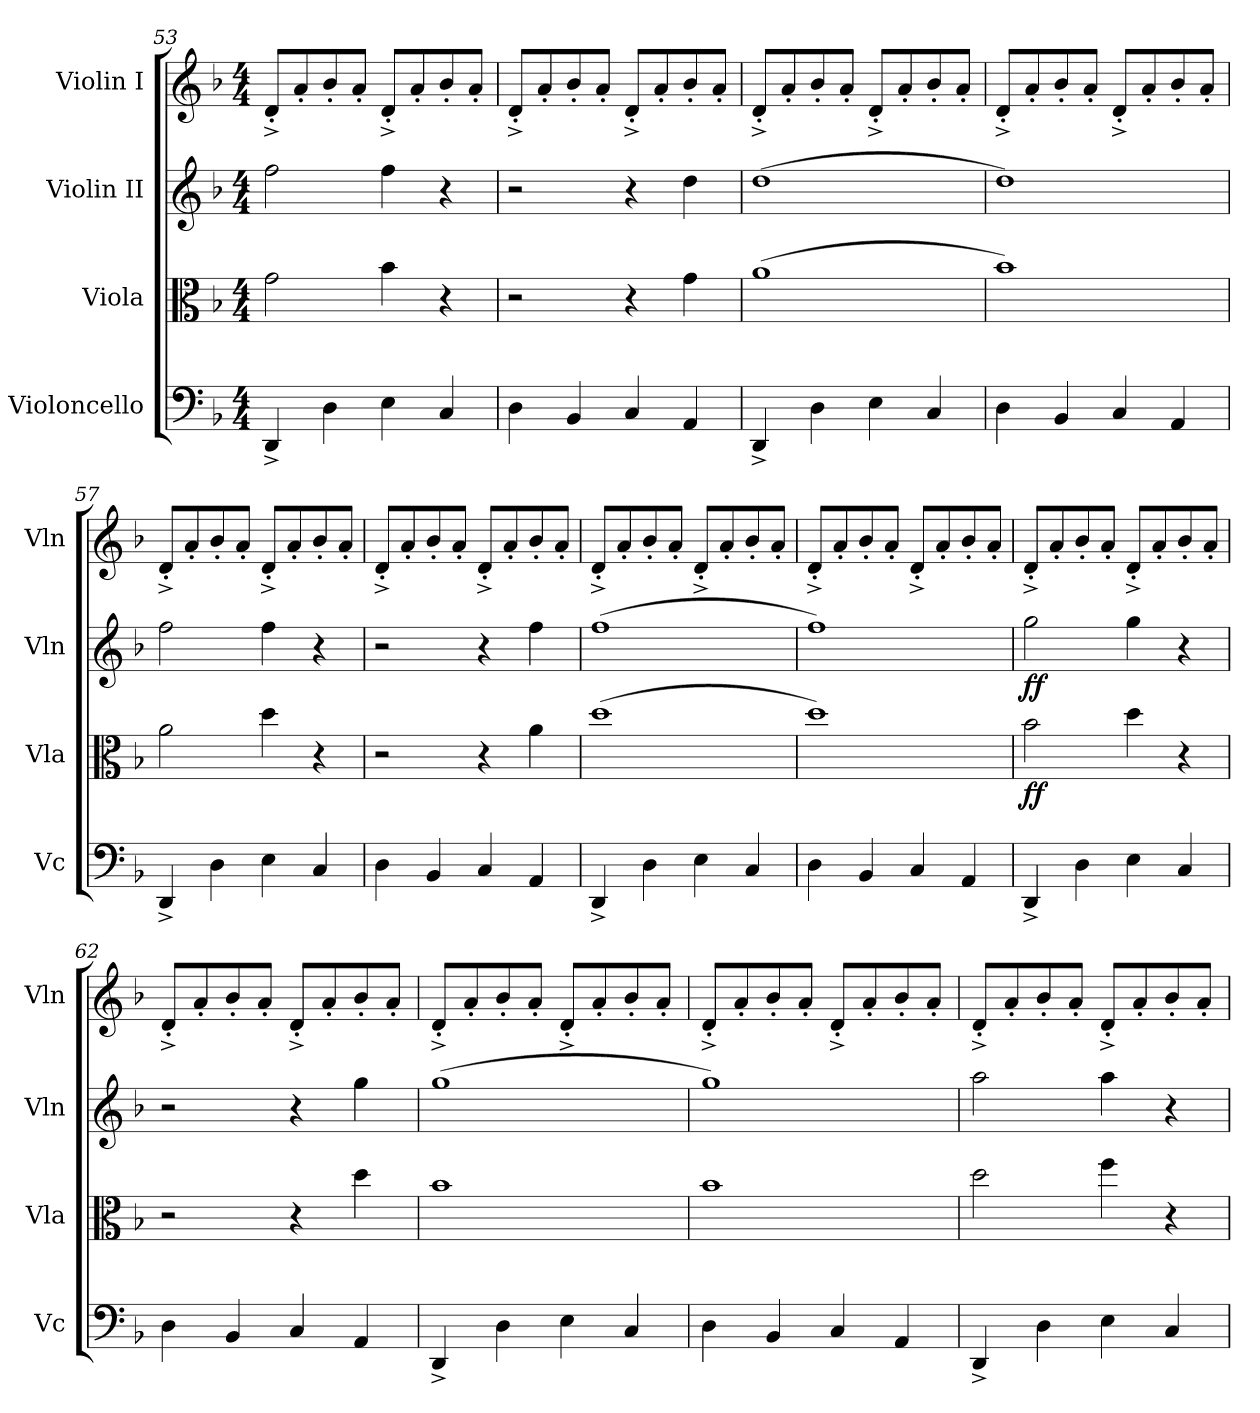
**kern	**kern	**dynam	**kern	**dynam	**kern
*part4	*part3	*part3	*part2	*part2	*part1
*staff4	*staff3	*staff3	*staff2	*staff2	*staff1
*I"Violoncello	*I"Viola	*	*I"Violin II	*	*I"Violin I
*I'Vc	*I'Vla	*	*I'Vln	*	*I'Vln
*clefF4	*clefC3	*	*clefG2	*	*clefG2
*k[b-]	*k[b-]	*	*k[b-]	*	*k[b-]
*M4/4	*M4/4	*	*M4/4	*	*M4/4
=53	=53	=53	=53	=53	=53
4DD^/	2g\	.	2ff\	.	8d'^/L
.	.	.	.	.	8a'/
4D\	.	.	.	.	8b-'/
.	.	.	.	.	8a'/J
4E\	4b-\	.	4ff\	.	8d'^/L
.	.	.	.	.	8a'/
4C/	4r	.	4r	.	8b-'/
.	.	.	.	.	8a'/J
!!LO:PB:g=z
=54	=54	=54	=54	=54	=54
4D\	2r	.	2r	.	8d'^/L
.	.	.	.	.	8a'/
4BB-/	.	.	.	.	8b-'/
.	.	.	.	.	8a'/J
4C/	4r	.	4r	.	8d'^/L
.	.	.	.	.	8a'/
4AA/	4g\	.	4dd\	.	8b-'/
.	.	.	.	.	8a'/J
=55	=55	=55	=55	=55	=55
4DD^/	(>1a	.	(>1dd	.	8d'^/L
.	.	.	.	.	8a'/
4D\	.	.	.	.	8b-'/
.	.	.	.	.	8a'/J
4E\	.	.	.	.	8d'^/L
.	.	.	.	.	8a'/
4C/	.	.	.	.	8b-'/
.	.	.	.	.	8a'/J
=56	=56	=56	=56	=56	=56
4D\	1b-)	.	1dd)	.	8d'^/L
.	.	.	.	.	8a'/
4BB-/	.	.	.	.	8b-'/
.	.	.	.	.	8a'/J
4C/	.	.	.	.	8d'^/L
.	.	.	.	.	8a'/
4AA/	.	.	.	.	8b-'/
.	.	.	.	.	8a'/J
=57	=57	=57	=57	=57	=57
4DD^/	2a\	.	2ff\	.	8d'^/L
.	.	.	.	.	8a'/
4D\	.	.	.	.	8b-'/
.	.	.	.	.	8a'/J
4E\	4dd\	.	4ff\	.	8d'^/L
.	.	.	.	.	8a'/
4C/	4r	.	4r	.	8b-'/
.	.	.	.	.	8a'/J
=58	=58	=58	=58	=58	=58
4D\	2r	.	2r	.	8d'^/L
.	.	.	.	.	8a'/
4BB-/	.	.	.	.	8b-'/
.	.	.	.	.	8a'/J
4C/	4r	.	4r	.	8d'^/L
.	.	.	.	.	8a'/
4AA/	4a\	.	4ff\	.	8b-'/
.	.	.	.	.	8a'/J
!!LO:LB:g=z
=59	=59	=59	=59	=59	=59
4DD^/	(>1dd	.	(>1ff	.	8d'^/L
.	.	.	.	.	8a'/
4D\	.	.	.	.	8b-'/
.	.	.	.	.	8a'/J
4E\	.	.	.	.	8d'^/L
.	.	.	.	.	8a'/
4C/	.	.	.	.	8b-'/
.	.	.	.	.	8a'/J
=60	=60	=60	=60	=60	=60
4D\	1dd)	.	1ff)	.	8d'^/L
.	.	.	.	.	8a'/
4BB-/	.	.	.	.	8b-'/
.	.	.	.	.	8a'/J
4C/	.	.	.	.	8d'^/L
.	.	.	.	.	8a'/
4AA/	.	.	.	.	8b-'/
.	.	.	.	.	8a'/J
=61	=61	=61	=61	=61	=61
!	!	!LO:DY:b	!	!LO:DY:b	!
4DD^/	2b-\	ff	2gg\	ff	8d'^/L
.	.	.	.	.	8a'/
4D\	.	.	.	.	8b-'/
.	.	.	.	.	8a'/J
4E\	4dd\	.	4gg\	.	8d'^/L
.	.	.	.	.	8a'/
4C/	4r	.	4r	.	8b-'/
.	.	.	.	.	8a'/J
=62	=62	=62	=62	=62	=62
4D\	2r	.	2r	.	8d'^/L
.	.	.	.	.	8a'/
4BB-/	.	.	.	.	8b-'/
.	.	.	.	.	8a'/J
4C/	4r	.	4r	.	8d'^/L
.	.	.	.	.	8a'/
4AA/	4dd\	.	4gg\	.	8b-'/
.	.	.	.	.	8a'/J
=63	=63	=63	=63	=63	=63
4DD^/	1b-	.	(>1gg	.	8d'^/L
.	.	.	.	.	8a'/
4D\	.	.	.	.	8b-'/
.	.	.	.	.	8a'/J
4E\	.	.	.	.	8d'^/L
.	.	.	.	.	8a'/
4C/	.	.	.	.	8b-'/
.	.	.	.	.	8a'/J
!!LO:LB:g=z
=64	=64	=64	=64	=64	=64
4D\	1b-	.	1gg)	.	8d'^/L
.	.	.	.	.	8a'/
4BB-/	.	.	.	.	8b-'/
.	.	.	.	.	8a'/J
4C/	.	.	.	.	8d'^/L
.	.	.	.	.	8a'/
4AA/	.	.	.	.	8b-'/
.	.	.	.	.	8a'/J
=65	=65	=65	=65	=65	=65
4DD^/	2dd\	.	2aa\	.	8d'^/L
.	.	.	.	.	8a'/
4D\	.	.	.	.	8b-'/
.	.	.	.	.	8a'/J
4E\	4ff\	.	4aa\	.	8d'^/L
.	.	.	.	.	8a'/
4C/	4r	.	4r	.	8b-'/
.	.	.	.	.	8a'/J
=	=	=	=	=	=
*-	*-	*-	*-	*-	*-
